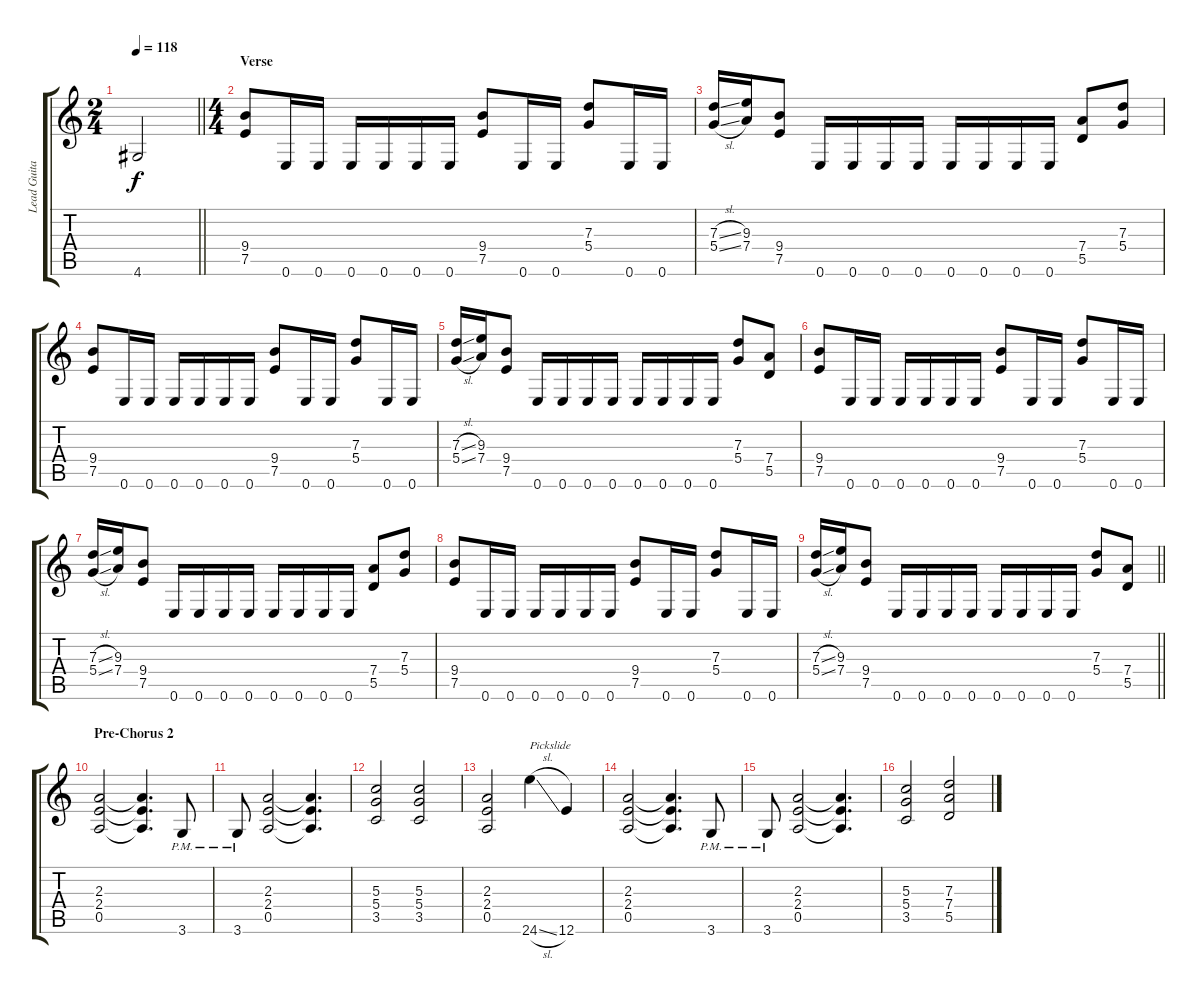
\track ("Lead Guitar" "Lead Guita") {instrument overdrivenguitar}
\staff {score tabs}
\tuning (E4 B3 G3 D3 A2 E2) {hide}
\ts (2 4)
\tempo 118
\clef g2
\barLineRight lightlight
\ks c
4.6{t}.2{dy f} |
\ts (4 4)
\section ("" "Verse")
(9.4 7.5).8 0.6.16 0.6.16 0.6.16 0.6.16 0.6.16 0.6.16 (9.4 7.5).8 0.6.16 0.6.16 (7.3 5.4).8 0.6.16 0.6.16 |
(7.3{sl} 5.4{sl}).16 (9.3 7.4).16 (9.4 7.5).8 0.6.16 0.6.16 0.6.16 0.6.16 0.6.16 0.6.16 0.6.16 0.6.16 (7.4 5.5).8 (7.3 5.4).8 |
(9.4 7.5).8 0.6.16 0.6.16 0.6.16 0.6.16 0.6.16 0.6.16 (9.4 7.5).8 0.6.16 0.6.16 (7.3 5.4).8 0.6.16 0.6.16 |
(7.3{sl} 5.4{sl}).16 (9.3 7.4).16 (9.4 7.5).8 0.6.16 0.6.16 0.6.16 0.6.16 0.6.16 0.6.16 0.6.16 0.6.16 (7.3 5.4).8 (7.4 5.5).8 |
(9.4 7.5).8 0.6.16 0.6.16 0.6.16 0.6.16 0.6.16 0.6.16 (9.4 7.5).8 0.6.16 0.6.16 (7.3 5.4).8 0.6.16 0.6.16 |
(7.3{sl} 5.4{sl}).16 (9.3 7.4).16 (9.4 7.5).8 0.6.16 0.6.16 0.6.16 0.6.16 0.6.16 0.6.16 0.6.16 0.6.16 (7.4 5.5).8 (7.3 5.4).8 |
(9.4 7.5).8 0.6.16 0.6.16 0.6.16 0.6.16 0.6.16 0.6.16 (9.4 7.5).8 0.6.16 0.6.16 (7.3 5.4).8 0.6.16 0.6.16 |
\barLineRight lightlight
(7.3{sl} 5.4{sl}).16 (9.3 7.4).16 (9.4 7.5).8 0.6.16 0.6.16 0.6.16 0.6.16 0.6.16 0.6.16 0.6.16 0.6.16 (7.3 5.4).8 (7.4 5.5).8 |
\section ("" "Pre-Chorus 2")
(2.3 2.4 0.5).2 (2.3{t} 2.4{t} 0.5{t}).4{d} 3.6{pm}.8 |
3.6{pm}.8 (2.3 2.4 0.5).2 (2.3{t} 2.4{t} 0.5{t}).4{d} |
(5.3 5.4 3.5).2 (5.3 5.4 3.5).2 |
(2.3 2.4 0.5).2 24.6{sl}.4{txt "Pickslide"} 12.6.4 |
(2.3 2.4 0.5).2 (2.3{t} 2.4{t} 0.5{t}).4{d} 3.6{pm}.8 |
3.6{pm}.8 (2.3 2.4 0.5).2 (2.3{t} 2.4{t} 0.5{t}).4{d} |
(5.3 5.4 3.5).2 (7.3 7.4 5.5).2
